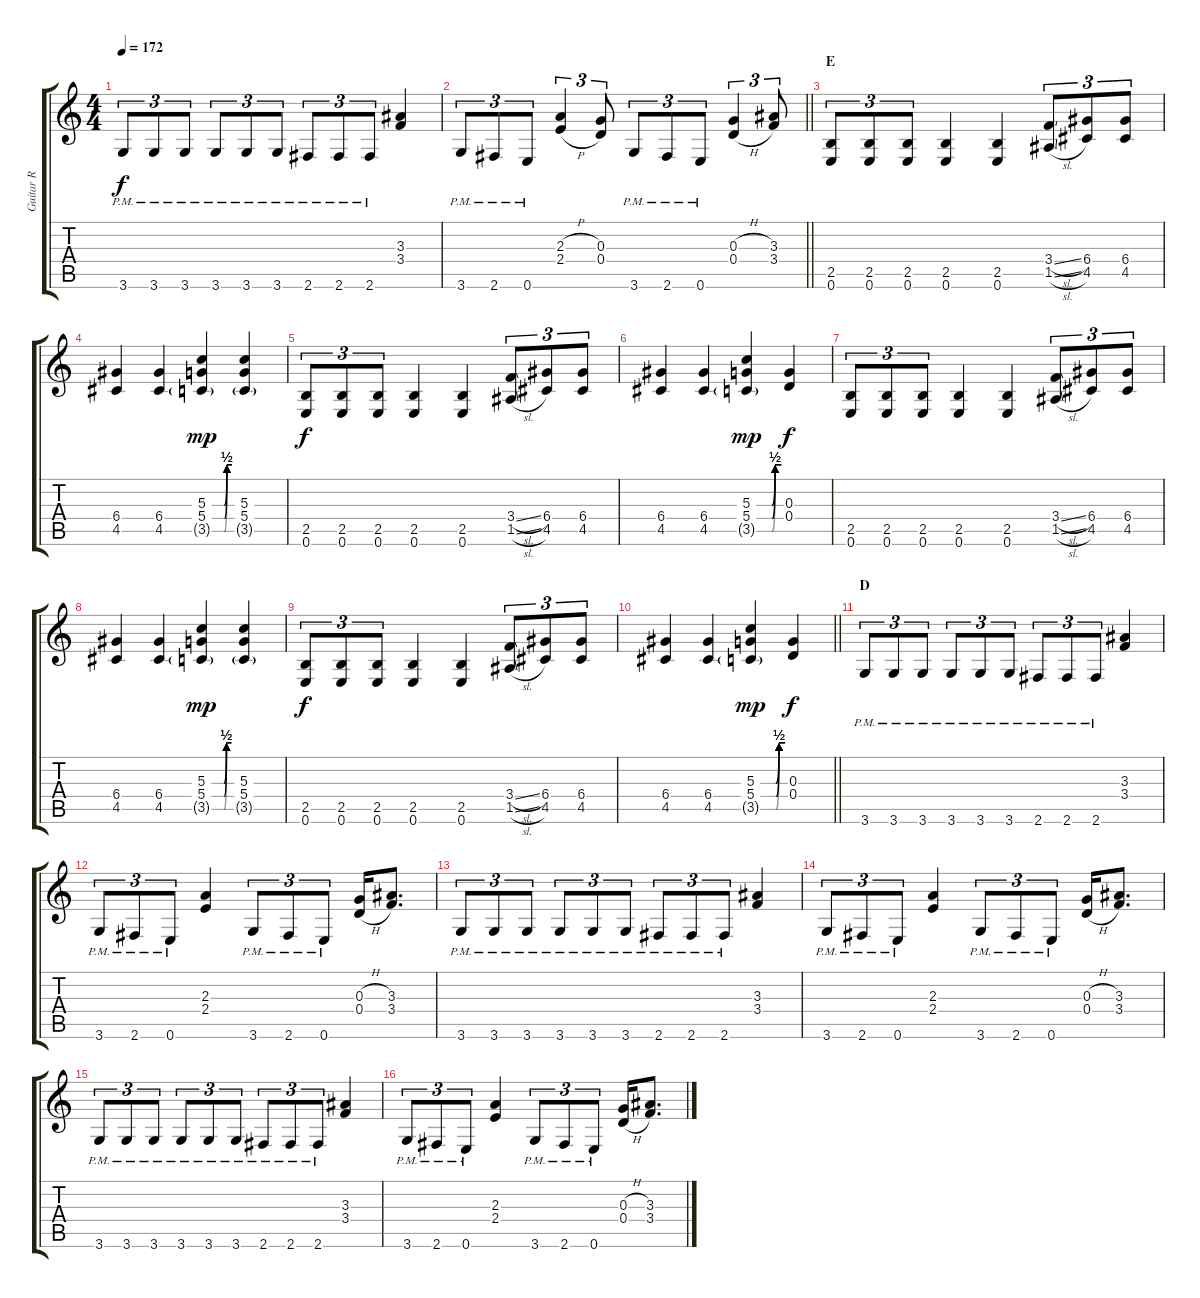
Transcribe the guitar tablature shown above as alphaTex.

\track ("Guitar R" "Guitar R") {instrument overdrivenguitar}
\staff {score tabs}
\tuning (E4 B3 G3 D3 A2 E2) {hide}
\ts (4 4)
\tempo 172
\clef g2
\ks c
3.6{pm}.8{tu (3 2) dy f} 3.6{pm}.8{tu (3 2)} 3.6{pm}.8{tu (3 2)} 3.6{pm}.8{tu (3 2)} 3.6{pm}.8{tu (3 2)} 3.6{pm}.8{tu (3 2)} 2.6{pm}.8{tu (3 2)} 2.6{pm}.8{tu (3 2)} 2.6{pm}.8{tu (3 2)} (3.3 3.4).4 |
\barLineRight lightlight
3.6{pm}.8{tu (3 2)} 2.6{pm}.8{tu (3 2)} 0.6{pm}.8{tu (3 2)} (2.3{h} 2.4{h}).4{tu (3 2)} (0.3 0.4).8{tu (3 2)} 3.6{pm}.8{tu (3 2)} 2.6{pm}.8{tu (3 2)} 0.6{pm}.8{tu (3 2)} (0.3{h} 0.4{h}).4{tu (3 2)} (3.3 3.4).8{tu (3 2)} |
\section ("" "E")
(2.5 0.6).8{tu (3 2)} (2.5 0.6).8{tu (3 2)} (2.5 0.6).8{tu (3 2)} (2.5 0.6).4 (2.5 0.6).4 (3.4{sl} 1.5{sl}).8{tu (3 2)} (6.4 4.5).8{tu (3 2)} (6.4 4.5).8{tu (3 2)} |
(6.4 4.5).4 (6.4 4.5).4 (5.3{be (custom 0 0 37 0 45 2 60 2)} 5.4{be (custom 0 0 38 0 45 2 60 2)} 3.5{be (custom 0 0 37 0 45 2 60 2) g}).4{dy mp} (5.3 5.4 3.5{g}).4 |
(2.5 0.6).8{tu (3 2) dy f} (2.5 0.6).8{tu (3 2)} (2.5 0.6).8{tu (3 2)} (2.5 0.6).4 (2.5 0.6).4 (3.4{sl} 1.5{sl}).8{tu (3 2)} (6.4 4.5).8{tu (3 2)} (6.4 4.5).8{tu (3 2)} |
(6.4 4.5).4 (6.4 4.5).4 (5.3{be (custom 0 0 37 0 45 2 60 2)} 5.4{be (custom 0 0 38 0 45 2 60 2)} 3.5{be (custom 0 0 37 0 45 2 60 2) g}).4{dy mp} (0.3 0.4).4{dy f} |
(2.5 0.6).8{tu (3 2)} (2.5 0.6).8{tu (3 2)} (2.5 0.6).8{tu (3 2)} (2.5 0.6).4 (2.5 0.6).4 (3.4{sl} 1.5{sl}).8{tu (3 2)} (6.4 4.5).8{tu (3 2)} (6.4 4.5).8{tu (3 2)} |
(6.4 4.5).4 (6.4 4.5).4 (5.3{be (custom 0 0 37 0 45 2 60 2)} 5.4{be (custom 0 0 38 0 45 2 60 2)} 3.5{be (custom 0 0 37 0 45 2 60 2) g}).4{dy mp} (5.3 5.4 3.5{g}).4 |
(2.5 0.6).8{tu (3 2) dy f} (2.5 0.6).8{tu (3 2)} (2.5 0.6).8{tu (3 2)} (2.5 0.6).4 (2.5 0.6).4 (3.4{sl} 1.5{sl}).8{tu (3 2)} (6.4 4.5).8{tu (3 2)} (6.4 4.5).8{tu (3 2)} |
\barLineRight lightlight
(6.4 4.5).4 (6.4 4.5).4 (5.3{be (custom 0 0 37 0 45 2 60 2)} 5.4{be (custom 0 0 38 0 45 2 60 2)} 3.5{be (custom 0 0 37 0 45 2 60 2) g}).4{dy mp} (0.3 0.4).4{dy f} |
\section ("" "D")
3.6{pm}.8{tu (3 2)} 3.6{pm}.8{tu (3 2)} 3.6{pm}.8{tu (3 2)} 3.6{pm}.8{tu (3 2)} 3.6{pm}.8{tu (3 2)} 3.6{pm}.8{tu (3 2)} 2.6{pm}.8{tu (3 2)} 2.6{pm}.8{tu (3 2)} 2.6{pm}.8{tu (3 2)} (3.3 3.4).4 |
3.6{pm}.8{tu (3 2)} 2.6{pm}.8{tu (3 2)} 0.6{pm}.8{tu (3 2)} (2.3 2.4).4 3.6{pm}.8{tu (3 2)} 2.6{pm}.8{tu (3 2)} 0.6{pm}.8{tu (3 2)} (0.3{h} 0.4{h}).16 (3.3 3.4).8{d} |
3.6{pm}.8{tu (3 2)} 3.6{pm}.8{tu (3 2)} 3.6{pm}.8{tu (3 2)} 3.6{pm}.8{tu (3 2)} 3.6{pm}.8{tu (3 2)} 3.6{pm}.8{tu (3 2)} 2.6{pm}.8{tu (3 2)} 2.6{pm}.8{tu (3 2)} 2.6{pm}.8{tu (3 2)} (3.3 3.4).4 |
3.6{pm}.8{tu (3 2)} 2.6{pm}.8{tu (3 2)} 0.6{pm}.8{tu (3 2)} (2.3 2.4).4 3.6{pm}.8{tu (3 2)} 2.6{pm}.8{tu (3 2)} 0.6{pm}.8{tu (3 2)} (0.3{h} 0.4{h}).16 (3.3 3.4).8{d} |
3.6{pm}.8{tu (3 2)} 3.6{pm}.8{tu (3 2)} 3.6{pm}.8{tu (3 2)} 3.6{pm}.8{tu (3 2)} 3.6{pm}.8{tu (3 2)} 3.6{pm}.8{tu (3 2)} 2.6{pm}.8{tu (3 2)} 2.6{pm}.8{tu (3 2)} 2.6{pm}.8{tu (3 2)} (3.3 3.4).4 |
3.6{pm}.8{tu (3 2)} 2.6{pm}.8{tu (3 2)} 0.6{pm}.8{tu (3 2)} (2.3 2.4).4 3.6{pm}.8{tu (3 2)} 2.6{pm}.8{tu (3 2)} 0.6{pm}.8{tu (3 2)} (0.3{h} 0.4{h}).16 (3.3 3.4).8{d}
